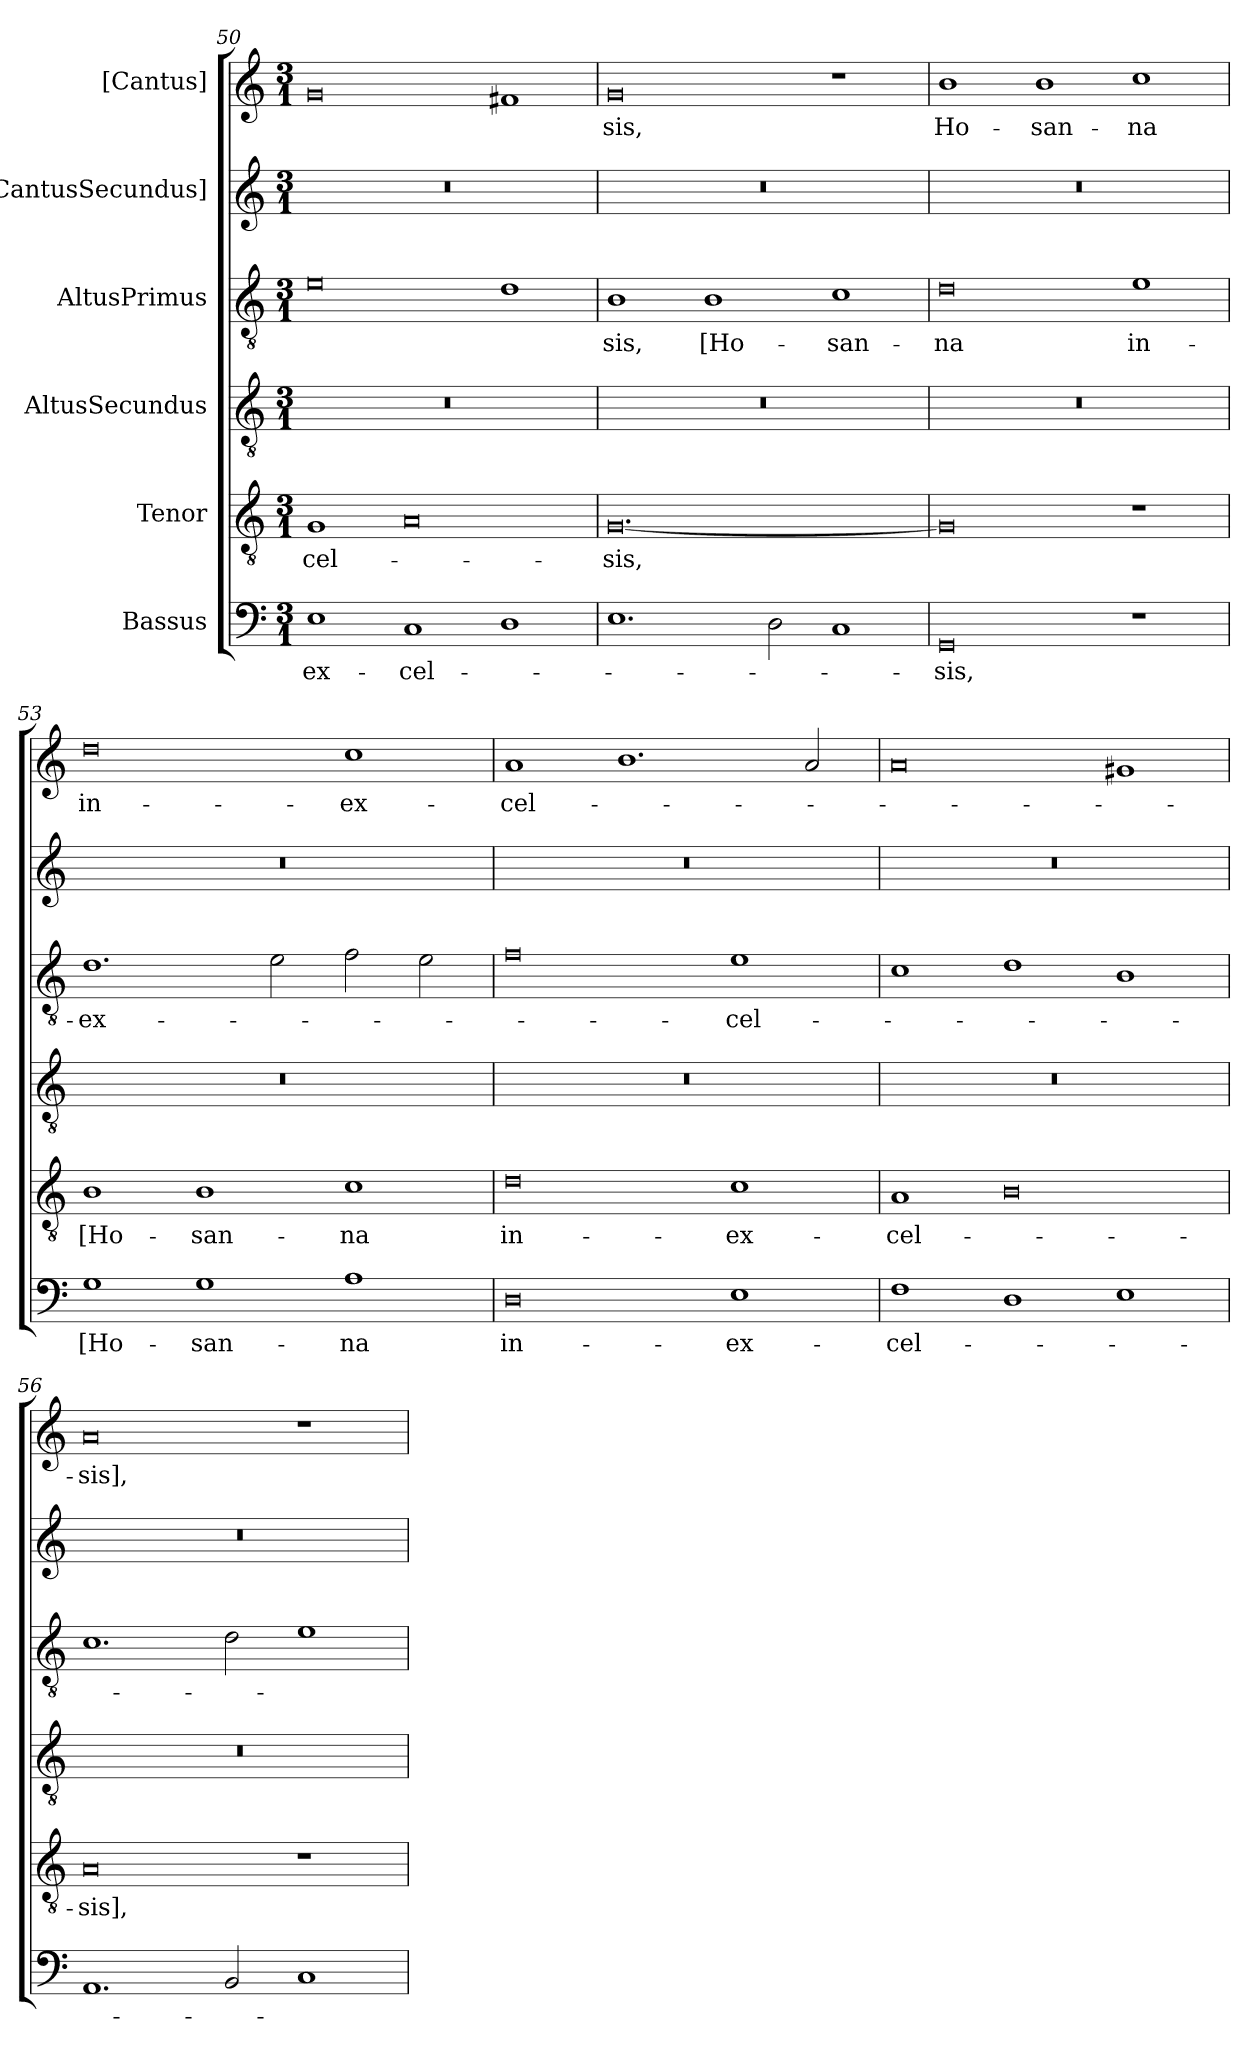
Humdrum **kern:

**kern	**text	**kern	**text	**kern	**kern	**text	**kern	**kern	**text
*part6	*part6	*part5	*part5	*part4	*part3	*part3	*part2	*part1	*part1
*staff6	*staff6	*staff5	*staff5	*staff4	*staff3	*staff3	*staff2	*staff1	*staff1
*I"Bassus	*	*I"Tenor	*	*I"AltusSecundus	*I"AltusPrimus	*	*I"[CantusSecundus]	*I"[Cantus]	*
*clefF4	*	*clefGv2	*	*clefGv2	*clefGv2	*	*clefG2	*clefG2	*
*k[]	*	*k[]	*	*k[]	*k[]	*	*k[]	*k[]	*
*M3/1	*	*M3/1	*	*M3/1	*M3/1	*	*M3/1	*M3/1	*
=50	=50	=50	=50	=50	=50	=50	=50	=50	=50
!	!	!	!	!LO:N:vis=0	!	!	!LO:N:vis=0	!	!
1E\	ex-	1G/	-cel-	0.r	0e\	.	0.r	0g/	.
1C/	-cel-	0A/	.	.	.	.	.	.	.
1D\	.	.	.	.	1d\	.	.	1f#X/	.
=51	=51	=51	=51	=51	=51	=51	=51	=51	=51
!	!	!	!	!LO:N:vis=0	!	!	!LO:N:vis=0	!	!
1.E\	.	[0.G/	-sis,	0.r	1B\	-sis,	0.r	0g/	-sis,
.	.	.	.	.	1B\	[Ho-	.	.	.
2D\	.	.	.	.	.	.	.	.	.
1C/	.	.	.	.	1c\	-san-	.	1r	.
=52	=52	=52	=52	=52	=52	=52	=52	=52	=52
!	!	!	!	!LO:N:vis=0	!	!	!LO:N:vis=0	!	!
0GG/	-sis,	0G/]	.	0.r	0d\	-na	0.r	1b\	Ho-
.	.	.	.	.	.	.	.	1b\	-san-
1r	.	1r	.	.	1e\	in-	.	1cc\	-na
=53	=53	=53	=53	=53	=53	=53	=53	=53	=53
!	!	!	!	!LO:N:vis=0	!	!	!LO:N:vis=0	!	!
1G\	[Ho-	1B\	[Ho-	0.r	1.d\	ex-	0.r	0dd\	in-
1G\	-san-	1B\	-san-	.	.	.	.	.	.
.	.	.	.	.	2e\	.	.	.	.
1A\	-na	1c\	-na	.	2f\	.	.	1cc\	ex-
.	.	.	.	.	2e\	.	.	.	.
=54	=54	=54	=54	=54	=54	=54	=54	=54	=54
!	!	!	!	!LO:N:vis=0	!	!	!LO:N:vis=0	!	!
0D\	in-	0d\	in-	0.r	0f\	.	0.r	1a/	-cel-
.	.	.	.	.	.	.	.	1.b\	.
1E\	ex-	1c\	ex-	.	1e\	-cel-	.	.	.
.	.	.	.	.	.	.	.	2a/	.
=55	=55	=55	=55	=55	=55	=55	=55	=55	=55
!	!	!	!	!LO:N:vis=0	!	!	!LO:N:vis=0	!	!
1F\	-cel-	1A/	-cel-	0.r	1c\	.	0.r	0a/	.
1D\	.	0B\	.	.	1d\	.	.	.	.
1E\	.	.	.	.	1B\	.	.	1g#X/	.
=56	=56	=56	=56	=56	=56	=56	=56	=56	=56
!	!	!	!	!LO:N:vis=0	!	!	!LO:N:vis=0	!	!
1.AA/	.	0A/	-sis],	0.r	1.c\	.	0.r	0a/	-sis],
2BB/	.	.	.	.	2d\	.	.	.	.
1C/	.	1r	.	.	1e\	.	.	1r	.
=	=	=	=	=	=	=	=	=	=
*-	*-	*-	*-	*-	*-	*-	*-	*-	*-
